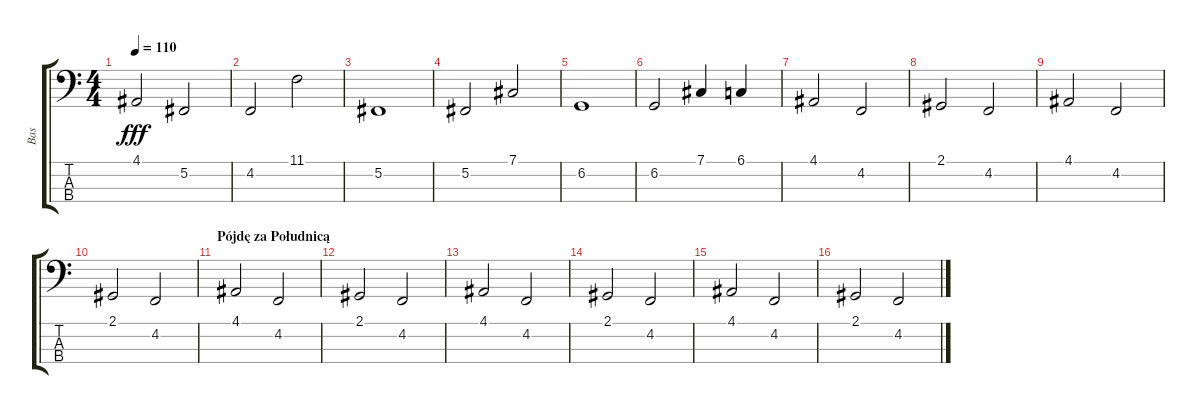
\track ("Bas" "Bas") {instrument electricbassfinger}
\staff {score tabs}
\tuning (Gb1 Db1 Ab0 Eb0) {hide}
\ts (4 4)
\tempo 110
\clef f4
\ks c
4.1.2{dy fff} 5.2.2 |
4.2.2 11.1.2 |
5.2.1 |
5.2.2 7.1.2 |
6.2.1 |
6.2.2 7.1.4 6.1.4 |
4.1.2 4.2.2 |
2.1.2 4.2.2 |
4.1.2 4.2.2 |
2.1.2 4.2.2 |
\section ("" "Pójdę za Południcą")
4.1.2 4.2.2 |
2.1.2 4.2.2 |
4.1.2 4.2.2 |
2.1.2 4.2.2 |
4.1.2 4.2.2 |
2.1.2 4.2.2
